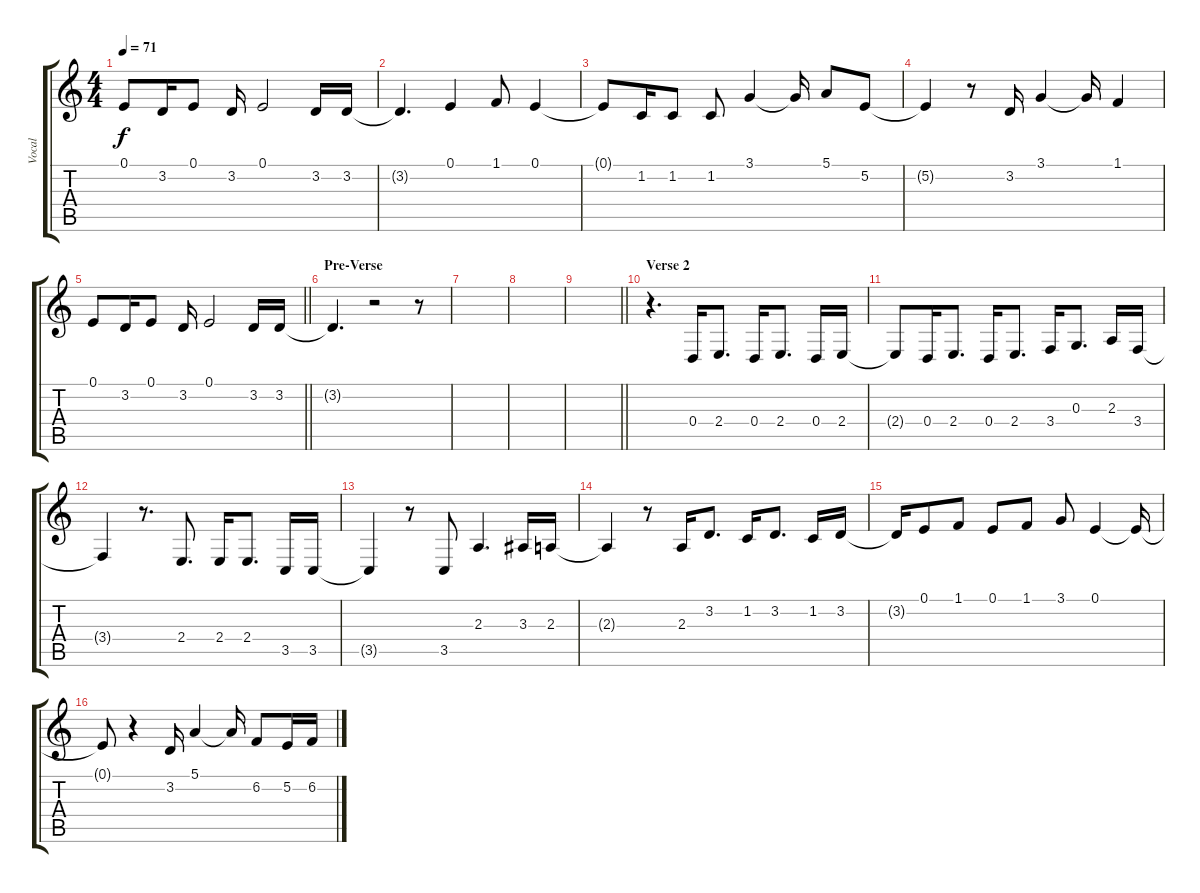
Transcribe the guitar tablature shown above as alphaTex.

\track ("Vocal" "Vocal") {instrument lead6voice}
\staff {score tabs}
\tuning (E4 B3 G3 D3 A2 D2) {hide}
\ts (4 4)
\tempo 71
\clef g2
\ks c
0.1.8{dy f} 3.2.16 0.1.8 3.2.16 0.1.2 3.2.16 3.2.16 |
3.2{t}.4{d} 0.1.4 1.1.8 0.1.4 |
0.1{t}.8 1.2.16 1.2.8 1.2.8 3.1.4 3.1{t}.16 5.1.8 5.2.8 |
5.2{t}.4 r.8 3.2.16 3.1.4 3.1{t}.16 1.1.4 |
\barLineRight lightlight
0.1.8 3.2.16 0.1.8 3.2.16 0.1.2 3.2.16 3.2.16 |
\section ("" "Pre-Verse")
3.2{t}.4{d} r.2 r.8 |
|
|
\barLineRight lightlight
|
\section ("" "Verse 2")
r.4{d} 0.4.16 2.4.8{d} 0.4.16 2.4.8{d} 0.4.16 2.4.16 |
2.4{t}.8 0.4.16 2.4.8{d} 0.4.16 2.4.8{d} 3.4.16 0.3.8{d} 2.3.16 3.4.16 |
3.4{t}.4 r.8{d} 2.4.8{d} 2.4.16 2.4.8{d} 3.5.16 3.5.16 |
3.5{t}.4 r.8 3.5.8 2.3.4{d} 3.3.16 2.3.16 |
2.3{t}.4 r.8 2.3.16 3.2.8{d} 1.2.16 3.2.8{d} 1.2.16 3.2.16 |
3.2{t}.16 0.1.8 1.1.8 0.1.8 1.1.8 3.1.8 0.1.4 0.1{t}.16 |
0.1{t}.8 r.4 3.2.16 5.1.4 5.1{t}.16 6.2.8 5.2.16 6.2.16
